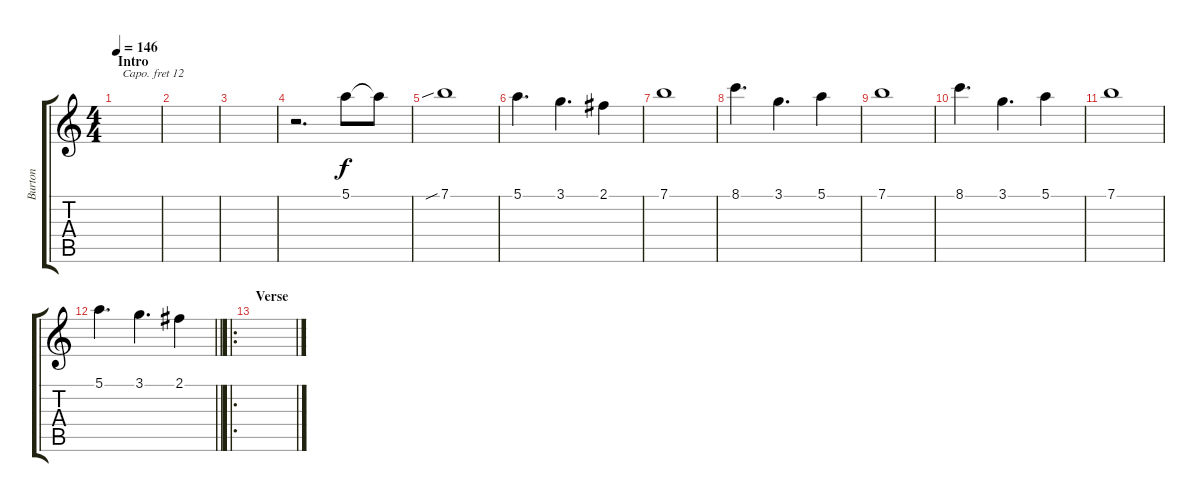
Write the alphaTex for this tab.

\track ("Burton" "Burton") {instrument whistle}
\staff {score tabs}
\capo 12
\tuning (E4 B3 G3 D3 A2 E2) {hide}
\ts (4 4)
\section ("" "Intro")
\tempo 146
\clef g2
\ks c
|
|
|
r.2{d} 5.1.8 5.1{t}.8 |
7.1{sib}.1 |
5.1.4{d} 3.1.4{d} 2.1.4 |
7.1.1 |
8.1.4{d} 3.1.4{d} 5.1.4 |
7.1.1 |
8.1.4{d} 3.1.4{d} 5.1.4 |
7.1.1 |
\barLineRight lightlight
5.1.4{d} 3.1.4{d} 2.1.4 |
\ro
\section ("" "Verse")
